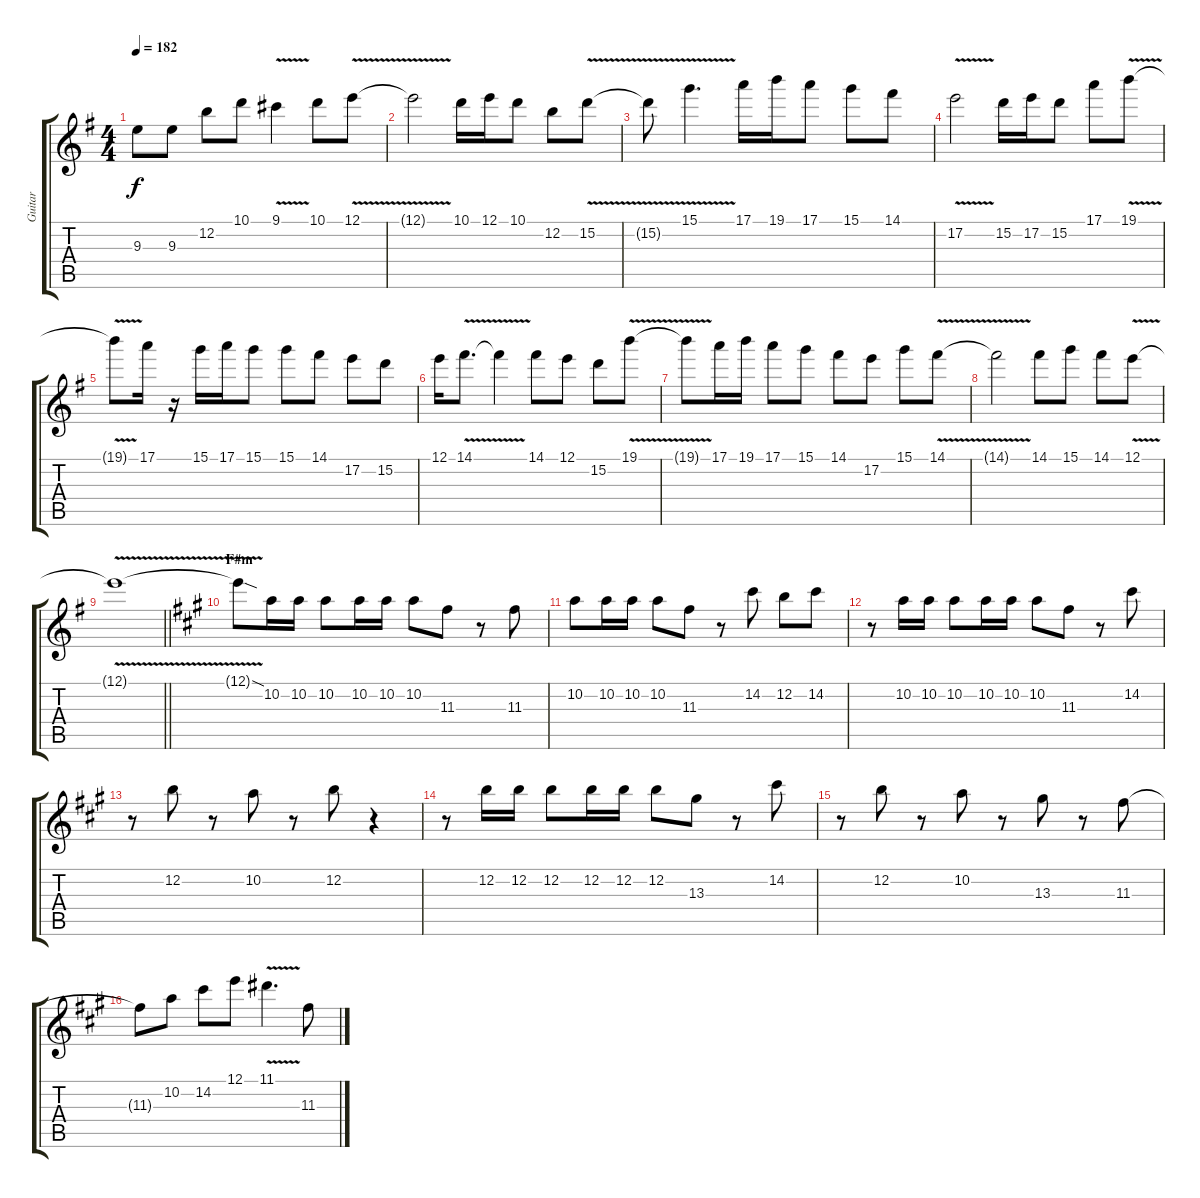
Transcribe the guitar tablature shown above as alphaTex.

\track ("Guitar" "Guitar") {instrument distortionguitar}
\staff {score tabs}
\tuning (E4 B3 G3 D3 A2 E2) {hide}
\ts (4 4)
\tempo 182
\clef g2
\ks eminor
9.3{t}.8{dy f} 9.3.8 12.2.8 10.1.8 9.1{v}.4 10.1.8 12.1{v}.8{volume 16} |
12.1{t}.2 10.1.16 12.1.16 10.1.8 12.2.8 15.2{v}.8 |
15.2{t}.8 15.1{v}.4{d} 17.1.16 19.1.16 17.1.8 15.1.8 14.1.8 |
17.2{v}.2 15.2.16 17.2.16 15.2.8 17.1.8 19.1{v}.8 |
19.1{t}.8 17.1.16 r.16 15.1.16 17.1.16 15.1.8 15.1.8 14.1.8 17.2.8 15.2.8 |
12.1.16 14.1{v}.8{d} 14.1{t}.4 14.1.8 12.1.8 15.2.8 19.1{v}.8 |
19.1{t}.8 17.1.16 19.1.16 17.1.8 15.1.8 14.1.8 17.2.8 15.1.8 14.1{v}.8 |
14.1{t}.2 14.1.8 15.1.8 14.1.8 12.1{v}.8 |
\barLineRight lightlight
12.1{v t}.1 |
\section ("" "F#m")
\ks f#minor
12.1{sod t}.8 10.2.16{volume 13} 10.2.16 10.2.8 10.2.16 10.2.16 10.2.8 11.3.8 r.8 11.3.8 |
10.2.8 10.2.16 10.2.16 10.2.8 11.3.8 r.8 14.2.8 12.2.8 14.2.8 |
r.8 10.2.16 10.2.16 10.2.8 10.2.16 10.2.16 10.2.8 11.3.8 r.8 14.2.8 |
r.8 12.2.8 r.8 10.2.8 r.8 12.2.8 r.4 |
r.8 12.2.16 12.2.16 12.2.8 12.2.16 12.2.16 12.2.8 13.3.8 r.8 14.2.8 |
r.8 12.2.8 r.8 10.2.8 r.8 13.3.8 r.8 11.3.8 |
11.3{t}.8 10.2.8 14.2.8 12.1.8 11.1{v}.4{d} 11.3.8
